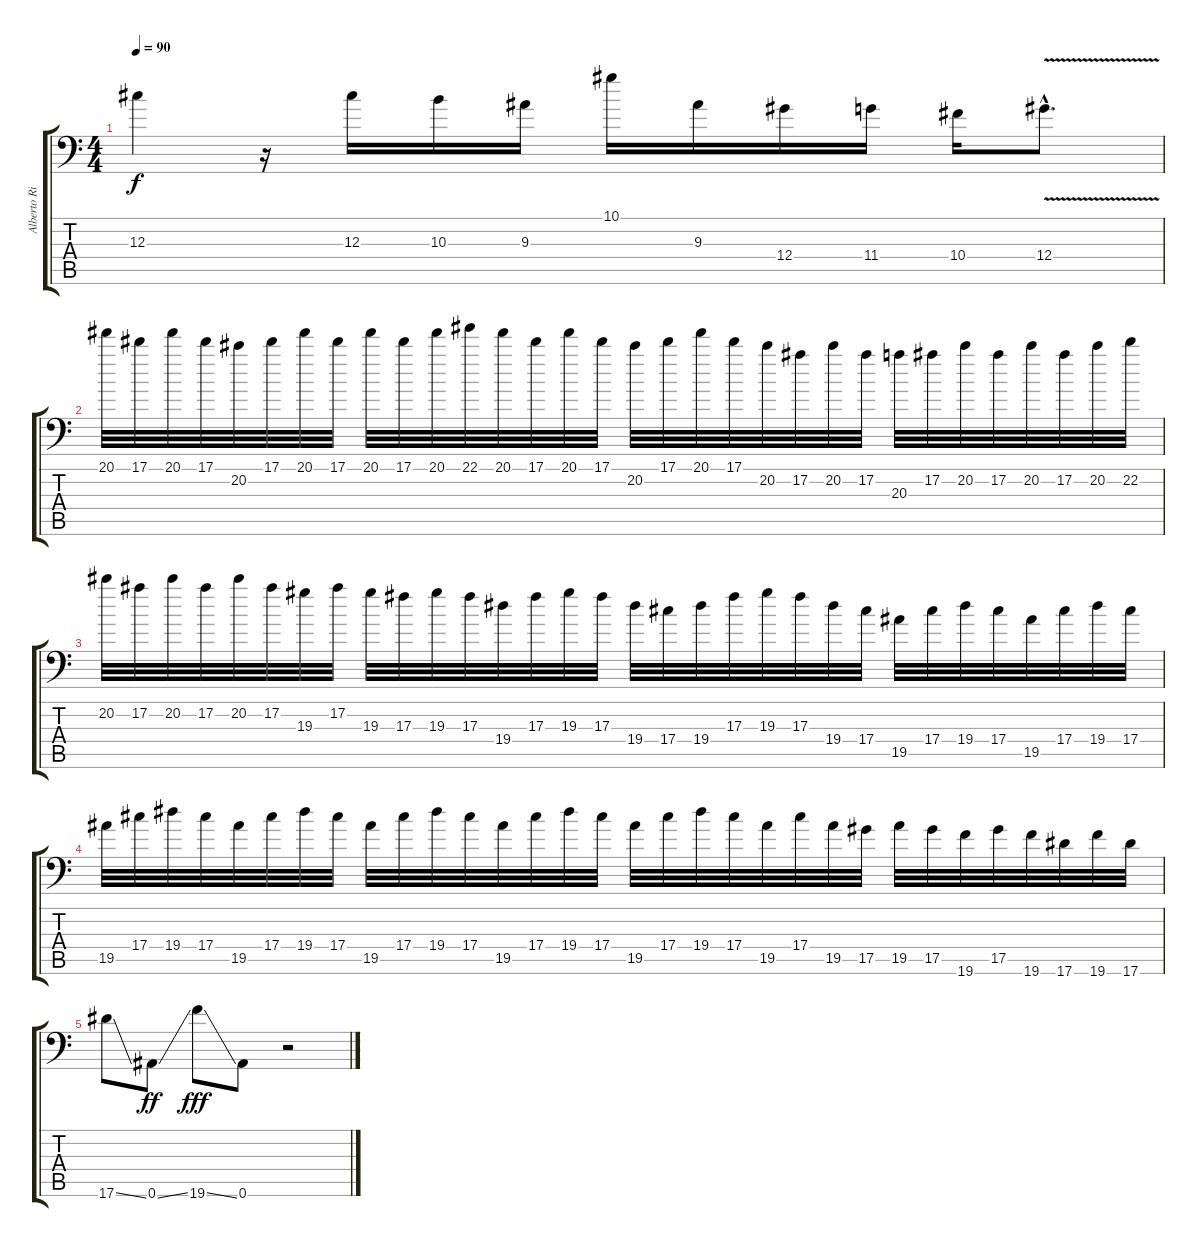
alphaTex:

\track ("Alberto Rionda" "Alberto Ri") {instrument electricguitarmuted}
\staff {score tabs}
\tuning (Bb3 F3 Db3 Ab2 Eb2 Bb1) {hide}
\ts (4 4)
\tempo 90
\clef f4
\ks c
12.3{t}.4{dy f} r.16 12.3.16 10.3.16 9.3.16 10.1.16 9.3.16 12.4.16 11.4.16 10.4.16 12.4{v hac}.8{d} |
20.1.32 17.1.32 20.1.32 17.1.32 20.2.32 17.1.32 20.1.32 17.1.32 20.1.32 17.1.32 20.1.32 22.1.32 20.1.32 17.1.32 20.1.32 17.1.32 20.2.32 17.1.32 20.1.32 17.1.32 20.2.32 17.2.32 20.2.32 17.2.32 20.3.32 17.2.32 20.2.32 17.2.32 20.2.32 17.2.32 20.2.32 22.2.32 |
20.2.32 17.2.32 20.2.32 17.2.32 20.2.32 17.2.32 19.3.32 17.2.32 19.3.32 17.3.32 19.3.32 17.3.32 19.4.32 17.3.32 19.3.32 17.3.32 19.4.32 17.4.32 19.4.32 17.3.32 19.3.32 17.3.32 19.4.32 17.4.32 19.5.32 17.4.32 19.4.32 17.4.32 19.5.32 17.4.32 19.4.32 17.4.32 |
19.5.32 17.4.32 19.4.32 17.4.32 19.5.32 17.4.32 19.4.32 17.4.32 19.5.32 17.4.32 19.4.32 17.4.32 19.5.32 17.4.32 19.4.32 17.4.32 19.5.32 17.4.32 19.4.32 17.4.32 19.5.32 17.4.32 19.5.32 17.5.32 19.5.32 17.5.32 19.6.32 17.5.32 19.6.32 17.6.32 19.6.32 17.6.32 |
17.6{ss}.8 0.6{ss}.8{dy ff} 19.6{ss}.8{dy fff} 0.6.8 r.2
